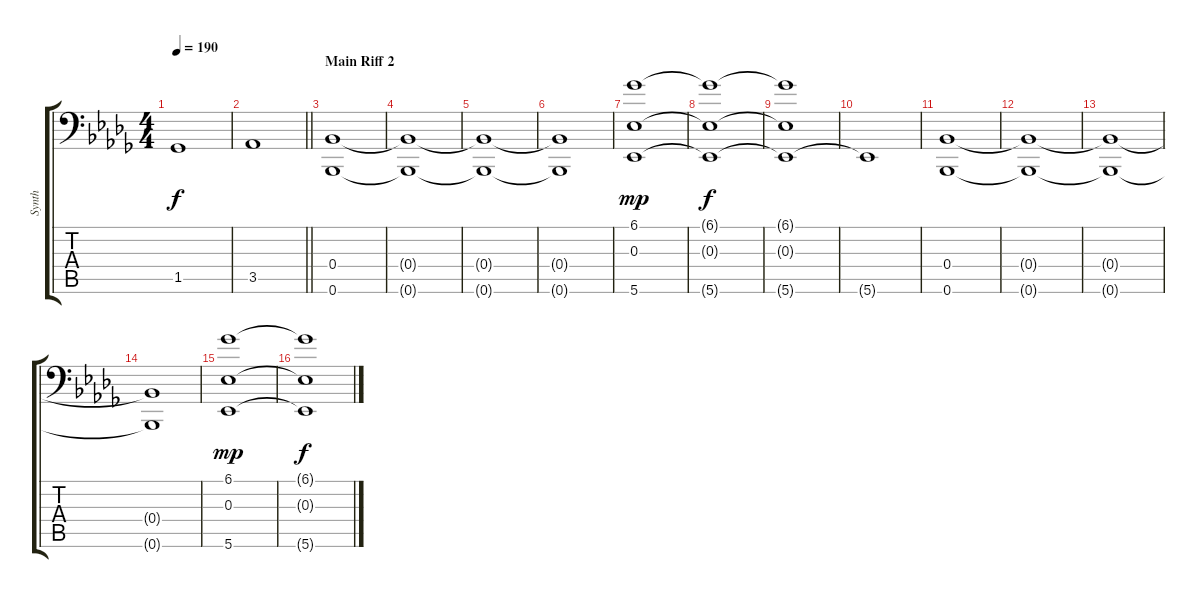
\track ("Synth" "Synth") {instrument pad8sweep}
\staff {score tabs}
\tuning (C4 G3 Eb3 Bb2 F2 Bb1) {hide}
\ts (4 4)
\tempo 190
\clef f4
\ks db
1.5{t}.1{dy f} |
\barLineRight lightlight
3.5.1 |
\section ("" "Main Riff 2")
(0.4 0.6).1 |
(0.4{t} 0.6{t}).1 |
(0.4{t} 0.6{t}).1 |
(0.4{t} 0.6{t}).1 |
(6.1 0.3 5.6).1{dy mp} |
(6.1{t} 0.3{t} 5.6{t}).1{dy f} |
(6.1{t} 0.3{t} 5.6{t}).1 |
5.6{t}.1 |
(0.4 0.6).1 |
(0.4{t} 0.6{t}).1 |
(0.4{t} 0.6{t}).1 |
(0.4{t} 0.6{t}).1 |
(6.1 0.3 5.6).1{dy mp} |
(6.1{t} 0.3{t} 5.6{t}).1{dy f}
